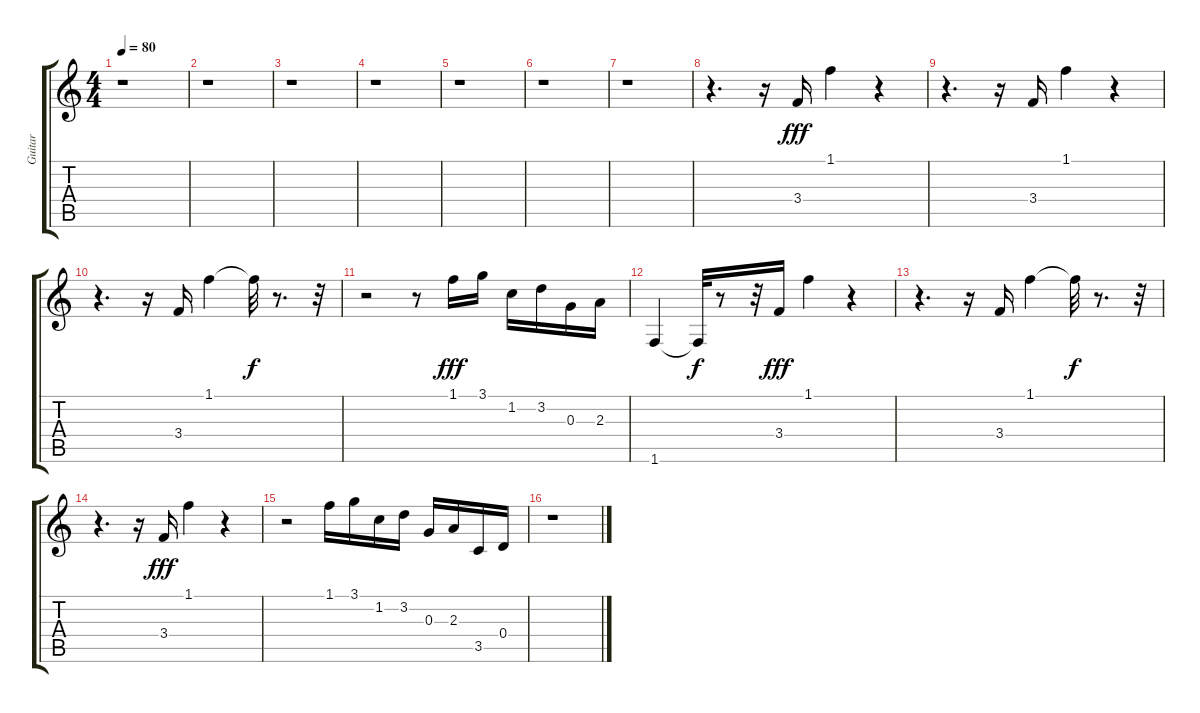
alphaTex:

\track ("Guitar" "Guitar") {instrument electricguitarjazz}
\staff {score tabs}
\tuning (E4 B3 G3 D3 A2 E2) {hide}
\ts (4 4)
\tempo 80
\clef g2
\ks c
r.1{dy f} |
r.1 |
r.1 |
r.1 |
r.1 |
r.1 |
r.1 |
r.4{d} r.16 3.4.16{dy fff} 1.1.4 r.4 |
r.4{d} r.16 3.4.16 1.1.4 r.4 |
r.4{d} r.16 3.4.16 1.1.4 1.1{t}.32{dy f} r.8{d} r.32 |
r.2 r.8 1.1.16{dy fff} 3.1.16 1.2.16 3.2.16 0.3.16 2.3.16 |
1.6.4 1.6{t}.32{dy f} r.8 r.32 3.4.16{dy fff} 1.1.4 r.4 |
r.4{d} r.16 3.4.16 1.1.4 1.1{t}.32{dy f} r.8{d} r.32 |
r.4{d} r.16 3.4.16{dy fff} 1.1.4 r.4 |
r.2 1.1.16 3.1.16 1.2.16 3.2.16 0.3.16 2.3.16 3.5.16 0.4.16 |
r.1
